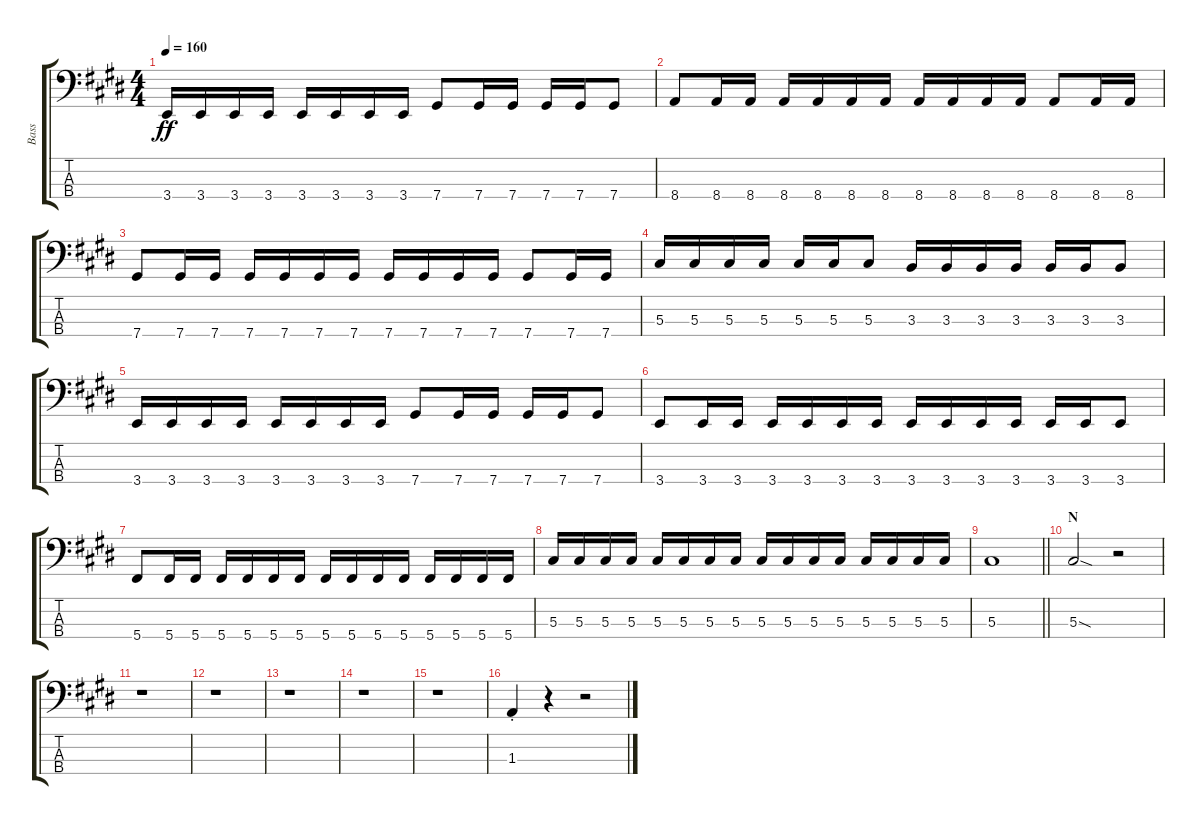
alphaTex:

\track ("Bass" "Bass") {instrument electricbasspick}
\staff {score tabs}
\tuning (Gb2 Db2 Ab1 Db1) {hide}
\ts (4 4)
\tempo 160
\clef f4
\ks e
3.4.16{dy ff} 3.4.16 3.4.16 3.4.16 3.4.16 3.4.16 3.4.16 3.4.16 7.4.8 7.4.16 7.4.16 7.4.16 7.4.16 7.4.8 |
8.4.8 8.4.16 8.4.16 8.4.16 8.4.16 8.4.16 8.4.16 8.4.16 8.4.16 8.4.16 8.4.16 8.4.8 8.4.16 8.4.16 |
7.4.8 7.4.16 7.4.16 7.4.16 7.4.16 7.4.16 7.4.16 7.4.16 7.4.16 7.4.16 7.4.16 7.4.8 7.4.16 7.4.16 |
5.3.16 5.3.16 5.3.16 5.3.16 5.3.16 5.3.16 5.3.8 3.3.16 3.3.16 3.3.16 3.3.16 3.3.16 3.3.16 3.3.8 |
3.4.16 3.4.16 3.4.16 3.4.16 3.4.16 3.4.16 3.4.16 3.4.16 7.4.8 7.4.16 7.4.16 7.4.16 7.4.16 7.4.8 |
3.4.8 3.4.16 3.4.16 3.4.16 3.4.16 3.4.16 3.4.16 3.4.16 3.4.16 3.4.16 3.4.16 3.4.16 3.4.16 3.4.8 |
5.4.8 5.4.16 5.4.16 5.4.16 5.4.16 5.4.16 5.4.16 5.4.16 5.4.16 5.4.16 5.4.16 5.4.16 5.4.16 5.4.16 5.4.16 |
5.3.16 5.3.16 5.3.16 5.3.16 5.3.16 5.3.16 5.3.16 5.3.16 5.3.16 5.3.16 5.3.16 5.3.16 5.3.16 5.3.16 5.3.16 5.3.16 |
\barLineRight lightlight
5.3.1 |
\section ("" "N")
5.3{sod}.2 r.2 |
r.1 |
r.1 |
r.1 |
r.1 |
r.1 |
1.3{st}.4 r.4 r.2
